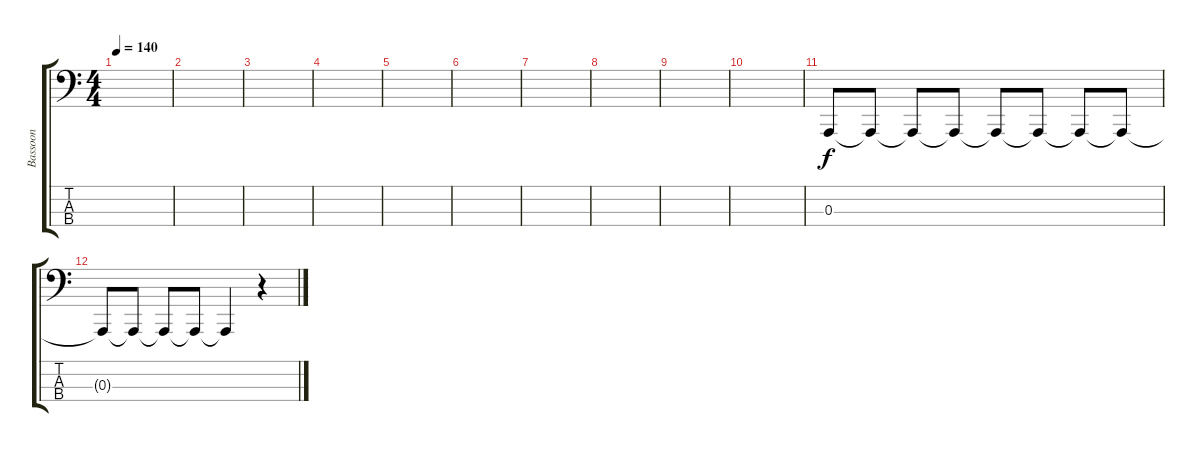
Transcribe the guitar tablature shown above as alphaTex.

\track ("Bassoon" "Bassoon") {instrument bassoon}
\staff {score tabs}
\tuning (G2 D2 A1 E1) {hide}
\ts (4 4)
\tempo 140
\clef f4
\ks c
|
|
|
|
|
|
|
|
|
|
0.3.8 0.3{t}.8{dy f volume 5} 0.3{t}.8 0.3{t}.8{volume 16} 0.3{t}.8 0.3{t}.8{volume 5} 0.3{t}.8 0.3{t}.8{volume 16} |
0.3{t}.8 0.3{t}.8{volume 0} 0.3{t}.8 0.3{t}.8 0.3{t}.4 r.4
